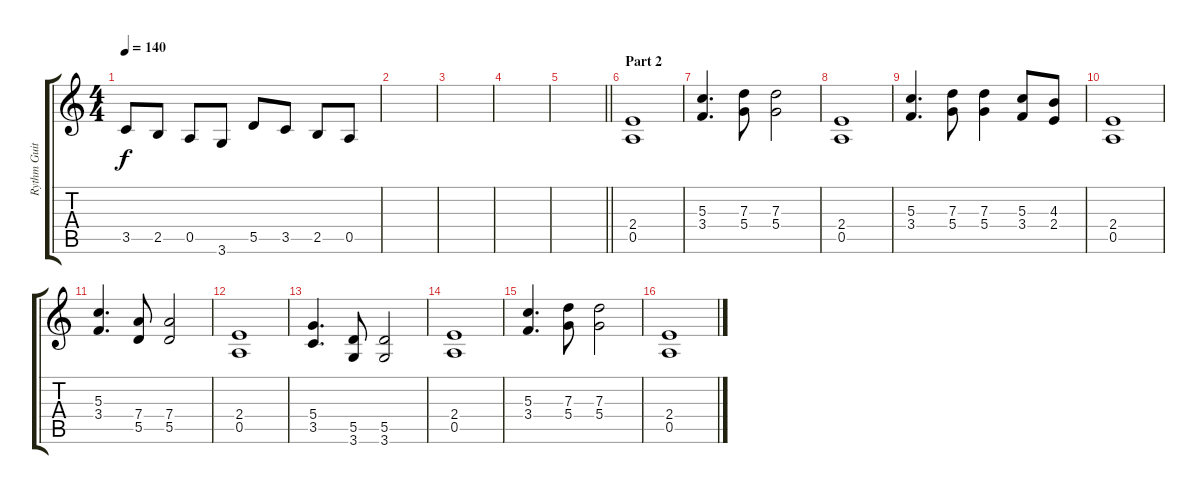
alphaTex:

\track ("Rythm Guitar" "Rythm Guit") {instrument distortionguitar}
\staff {score tabs}
\tuning (E4 B3 G3 D3 A2 E2) {hide}
\ts (4 4)
\tempo 140
\clef g2
\ks c
3.5.8{dy f} 2.5.8 0.5.8 3.6.8 5.5.8 3.5.8 2.5.8 0.5.8 |
|
|
|
\barLineRight lightlight
|
\section ("" "Part 2")
(2.4 0.5).1{volume 13} |
(5.3 3.4).4{d} (7.3 5.4).8 (7.3 5.4).2 |
(2.4 0.5).1 |
(5.3 3.4).4{d} (7.3 5.4).8 (7.3 5.4).4 (5.3 3.4).8 (4.3 2.4).8 |
(2.4 0.5).1 |
(5.3 3.4).4{d} (7.4 5.5).8 (7.4 5.5).2 |
(2.4 0.5).1 |
(5.4 3.5).4{d} (5.5 3.6).8 (5.5 3.6).2 |
(2.4 0.5).1 |
(5.3 3.4).4{d} (7.3 5.4).8 (7.3 5.4).2 |
(2.4 0.5).1
